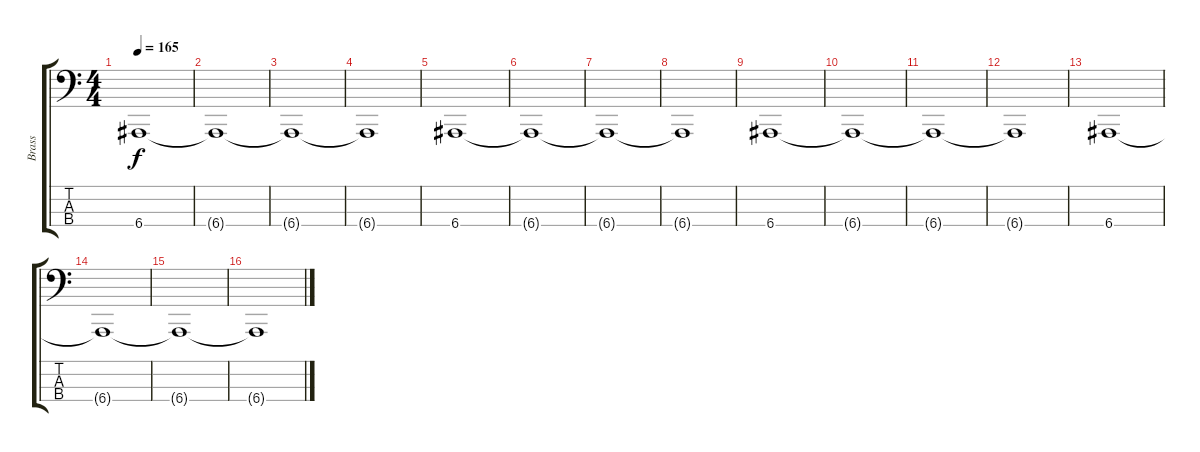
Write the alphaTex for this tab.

\track ("Brass" "Brass") {instrument trumpet}
\staff {score tabs}
\tuning (G2 D2 A1 E1) {hide}
\ts (4 4)
\tempo 165
\clef f4
\ks c
6.4.1{dy f} |
6.4{t}.1 |
6.4{t}.1 |
6.4{t}.1 |
6.4.1 |
6.4{t}.1 |
6.4{t}.1 |
6.4{t}.1 |
6.4.1 |
6.4{t}.1 |
6.4{t}.1 |
6.4{t}.1 |
6.4.1 |
6.4{t}.1 |
6.4{t}.1 |
6.4{t}.1
